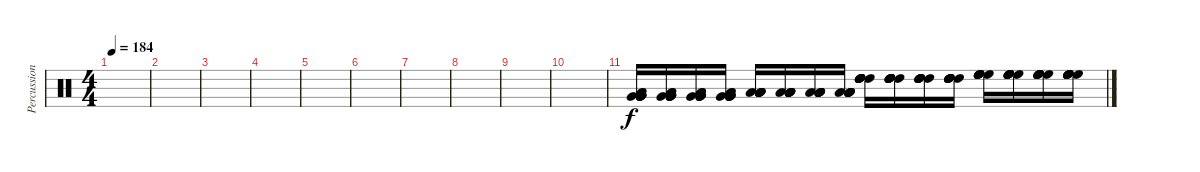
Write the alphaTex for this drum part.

\track ("Percussion" "Percussion") {instrument percussion}
\staff {score}
\articulation defaults
\ts (4 4)
\tempo 184
\clef neutral
\ks c
|
|
|
|
|
|
|
|
|
|
("Low Tom (hit)" "Low Tom (hit)" "Very Low Tom (hit)" "Very Low Tom (hit)" "Very Low Tom (hit)" "Very Low Tom (hit)").16 ("Low Tom (hit)" "Low Tom (hit)" "Very Low Tom (hit)" "Very Low Tom (hit)" "Very Low Tom (hit)" "Very Low Tom (hit)").16 ("Low Tom (hit)" "Low Tom (hit)" "Very Low Tom (hit)" "Very Low Tom (hit)" "Very Low Tom (hit)" "Very Low Tom (hit)").16 ("Low Tom (hit)" "Low Tom (hit)" "Very Low Tom (hit)" "Very Low Tom (hit)" "Very Low Tom (hit)" "Very Low Tom (hit)").16 ("Low Tom (hit)" "Low Tom (hit)" "Low Tom (hit)" "Low Tom (hit)" "Low Tom (hit)" "Low Tom (hit)").16 ("Low Tom (hit)" "Low Tom (hit)" "Low Tom (hit)" "Low Tom (hit)" "Low Tom (hit)" "Low Tom (hit)").16 ("Low Tom (hit)" "Low Tom (hit)" "Low Tom (hit)" "Low Tom (hit)" "Low Tom (hit)" "Low Tom (hit)").16 ("Low Tom (hit)" "Low Tom (hit)" "Low Tom (hit)" "Low Tom (hit)" "Low Tom (hit)" "Low Tom (hit)").16 ("High Tom (hit)" "High Tom (hit)" "High Tom (hit)" "High Tom (hit)" "High Tom (hit)" "High Tom (hit)").16 ("High Tom (hit)" "High Tom (hit)" "High Tom (hit)" "High Tom (hit)" "High Tom (hit)" "High Tom (hit)").16 ("High Tom (hit)" "High Tom (hit)" "High Tom (hit)" "High Tom (hit)" "High Tom (hit)" "High Tom (hit)").16 ("High Tom (hit)" "High Tom (hit)" "High Tom (hit)" "High Tom (hit)" "High Tom (hit)" "High Tom (hit)").16 ("High Floor Tom (hit)" "High Floor Tom (hit)" "High Floor Tom (hit)" "High Floor Tom (hit)" "High Floor Tom (hit)" "High Floor Tom (hit)").16 ("High Floor Tom (hit)" "High Floor Tom (hit)" "High Floor Tom (hit)" "High Floor Tom (hit)" "High Floor Tom (hit)" "High Floor Tom (hit)").16 ("High Floor Tom (hit)" "High Floor Tom (hit)" "High Floor Tom (hit)" "High Floor Tom (hit)" "High Floor Tom (hit)" "High Floor Tom (hit)").16 ("High Floor Tom (hit)" "High Floor Tom (hit)" "High Floor Tom (hit)" "High Floor Tom (hit)" "High Floor Tom (hit)" "High Floor Tom (hit)").16
